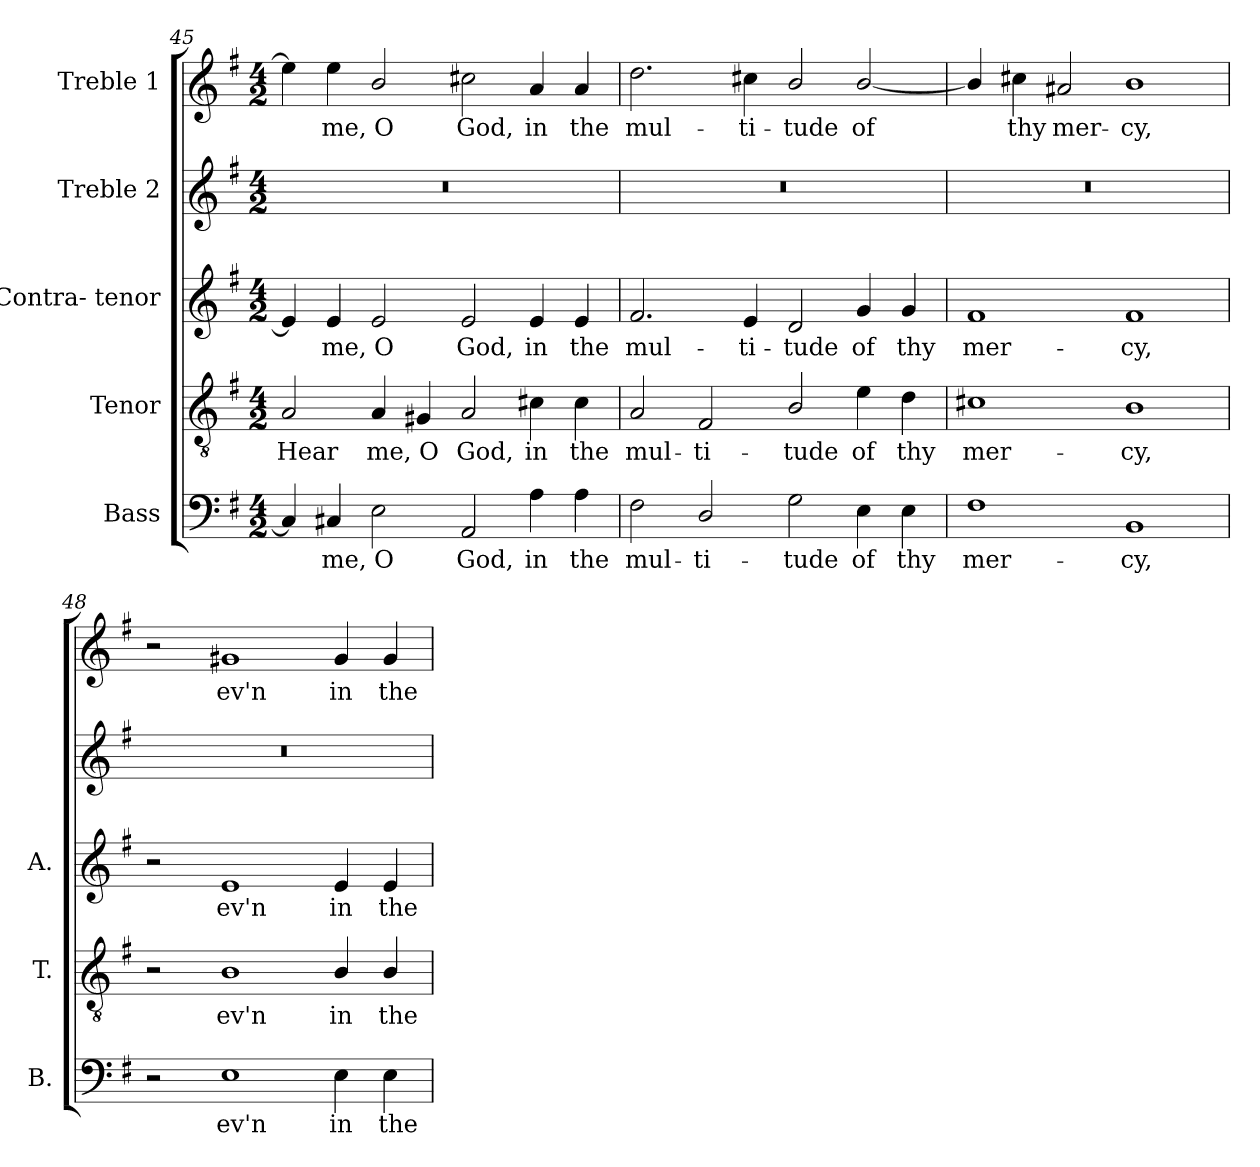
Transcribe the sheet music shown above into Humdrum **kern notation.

**kern	**text	**kern	**text	**kern	**text	**kern	**kern	**text
*part5	*part5	*part4	*part4	*part3	*part3	*part2	*part1	*part1
*staff5	*staff5	*staff4	*staff4	*staff3	*staff3	*staff2	*staff1	*staff1
*I"Bass	*	*I"Tenor	*	*I"Contra- tenor	*	*I"Treble 2	*I"Treble 1	*
*I'B.	*	*I'T.	*	*I'A.	*	*	*	*
*clefF4	*	*clefGv2	*	*clefG2	*	*clefG2	*clefG2	*
*	*	*ITrd7c12	*	*	*	*	*	*
*k[f#]	*	*k[f#]	*	*k[f#]	*	*k[f#]	*k[f#]	*
*G:	*	*G:	*	*G:	*	*G:	*G:	*
*M4/2	*	*M4/2	*	*M4/2	*	*M4/2	*M4/2	*
=45	=45	=45	=45	=45	=45	=45	=45	=45
!	!	!	!LO:LY:b:color=#000000	!	!	!LO:N:vis=1	!	!
4C#i/]	.	2AAi/	Hear	4ei/]	.	0r	4eei\]	.
!	!LO:LY:b:color=#000000	!	!	!	!	!	!	!
!	!	!	!	!	!LO:LY:b:color=#000000	!	!	!
!	!	!	!	!	!	!	!	!LO:LY:b:color=#000000
4C#Xi/	me,	.	.	4ei/	me,	.	4eei\	me,
!	!LO:LY:b:color=#000000	!	!	!	!	!	!	!
!	!	!	!LO:LY:b:color=#000000	!	!	!	!	!
!	!	!	!	!	!LO:LY:b:color=#000000	!	!	!
!	!	!	!	!	!	!	!	!LO:LY:b:color=#000000
2Ei\	O	4AAi/	me,	2ei/	O	.	2bi/	O
!	!	!	!LO:LY:b:color=#000000	!	!	!	!	!
.	.	4GG#Xi/	O	.	.	.	.	.
!	!LO:LY:b:color=#000000	!	!	!	!	!	!	!
!	!	!	!LO:LY:b:color=#000000	!	!	!	!	!
!	!	!	!	!	!LO:LY:b:color=#000000	!	!	!
!	!	!	!	!	!	!	!	!LO:LY:b:color=#000000
2AAi/	God,	2AAi/	God,	2ei/	God,	.	2cc#Xi\	God,
!	!LO:LY:b:color=#000000	!	!	!	!	!	!	!
!	!	!	!LO:LY:b:color=#000000	!	!	!	!	!
!	!	!	!	!	!LO:LY:b:color=#000000	!	!	!
!	!	!	!	!	!	!	!	!LO:LY:b:color=#000000
4Ai\	in	4C#Xi\	in	4ei/	in	.	4ai/	in
!	!LO:LY:b:color=#000000	!	!	!	!	!	!	!
!	!	!	!LO:LY:b:color=#000000	!	!	!	!	!
!	!	!	!	!	!LO:LY:b:color=#000000	!	!	!
!	!	!	!	!	!	!	!	!LO:LY:b:color=#000000
4Ai\	the	4C#i\	the	4ei/	the	.	4ai/	the
=46	=46	=46	=46	=46	=46	=46	=46	=46
!	!LO:LY:b:color=#000000	!	!	!	!	!	!	!
!	!	!	!LO:LY:b:color=#000000	!	!	!	!	!
!	!	!	!	!	!LO:LY:b:color=#000000	!LO:N:vis=1	!	!
!	!	!	!	!	!	!	!	!LO:LY:b:color=#000000
2F#i\	mul-	2AAi/	mul-	2.f#i/	mul-	0r	2.ddi\	mul-
!	!LO:LY:b:color=#000000	!	!	!	!	!	!	!
!	!	!	!LO:LY:b:color=#000000	!	!	!	!	!
2Di/	-ti-	2FF#i/	-ti-	.	.	.	.	.
!	!	!	!	!	!LO:LY:b:color=#000000	!	!	!
!	!	!	!	!	!	!	!	!LO:LY:b:color=#000000
.	.	.	.	4ei/	-ti-	.	4cc#Xi\	-ti-
!	!LO:LY:b:color=#000000	!	!	!	!	!	!	!
!	!	!	!LO:LY:b:color=#000000	!	!	!	!	!
!	!	!	!	!	!LO:LY:b:color=#000000	!	!	!
!	!	!	!	!	!	!	!	!LO:LY:b:color=#000000
2Gi\	-tude	2BBi/	-tude	2di/	-tude	.	2bi/	-tude
!	!LO:LY:b:color=#000000	!	!	!	!	!	!	!
!	!	!	!LO:LY:b:color=#000000	!	!	!	!	!
!	!	!	!	!	!LO:LY:b:color=#000000	!	!	!
!	!	!	!	!	!	!	!	!LO:LY:b:color=#000000
4Ei\	of	4Ei\	of	4gi/	of	.	[2bi/	of
!	!LO:LY:b:color=#000000	!	!	!	!	!	!	!
!	!	!	!LO:LY:b:color=#000000	!	!	!	!	!
!	!	!	!	!	!LO:LY:b:color=#000000	!	!	!
4Ei\	thy	4Di\	thy	4gi/	thy	.	.	.
!!LO:LB:g=z
=47	=47	=47	=47	=47	=47	=47	=47	=47
!	!LO:LY:b:color=#000000	!	!	!	!	!	!	!
!	!	!	!LO:LY:b:color=#000000	!	!	!	!	!
!	!	!	!	!	!LO:LY:b:color=#000000	!LO:N:vis=1	!	!
1F#i	mer-	1C#Xi	mer-	1f#i	mer-	0r	4bi/]	.
!	!	!	!	!	!	!	!	!LO:LY:b:color=#000000
.	.	.	.	.	.	.	4cc#Xi\	thy
!	!	!	!	!	!	!	!	!LO:LY:b:color=#000000
.	.	.	.	.	.	.	2a#Xi/	mer-
!	!LO:LY:b:color=#000000	!	!	!	!	!	!	!
!	!	!	!LO:LY:b:color=#000000	!	!	!	!	!
!	!	!	!	!	!LO:LY:b:color=#000000	!	!	!
!	!	!	!	!	!	!	!	!LO:LY:b:color=#000000
1BBi	-cy,	1BBi	-cy,	1f#i	-cy,	.	1bi	-cy,
=48	=48	=48	=48	=48	=48	=48	=48	=48
!	!	!	!	!	!	!LO:N:vis=1	!	!
2r	.	2r	.	2r	.	0r	2r	.
!	!LO:LY:b:color=#000000	!	!	!	!	!	!	!
!	!	!	!LO:LY:b:color=#000000	!	!	!	!	!
!	!	!	!	!	!LO:LY:b:color=#000000	!	!	!
!	!	!	!	!	!	!	!	!LO:LY:b:color=#000000
1Ei	ev'n	1BBi	ev'n	1ei	ev'n	.	1g#Xi	ev'n
!	!LO:LY:b:color=#000000	!	!	!	!	!	!	!
!	!	!	!LO:LY:b:color=#000000	!	!	!	!	!
!	!	!	!	!	!LO:LY:b:color=#000000	!	!	!
!	!	!	!	!	!	!	!	!LO:LY:b:color=#000000
4Ei\	in	4BBi/	in	4ei/	in	.	4g#i/	in
!	!LO:LY:b:color=#000000	!	!	!	!	!	!	!
!	!	!	!LO:LY:b:color=#000000	!	!	!	!	!
!	!	!	!	!	!LO:LY:b:color=#000000	!	!	!
!	!	!	!	!	!	!	!	!LO:LY:b:color=#000000
4Ei\	the	4BBi/	the	4ei/	the	.	4g#i/	the
=	=	=	=	=	=	=	=	=
*-	*-	*-	*-	*-	*-	*-	*-	*-
